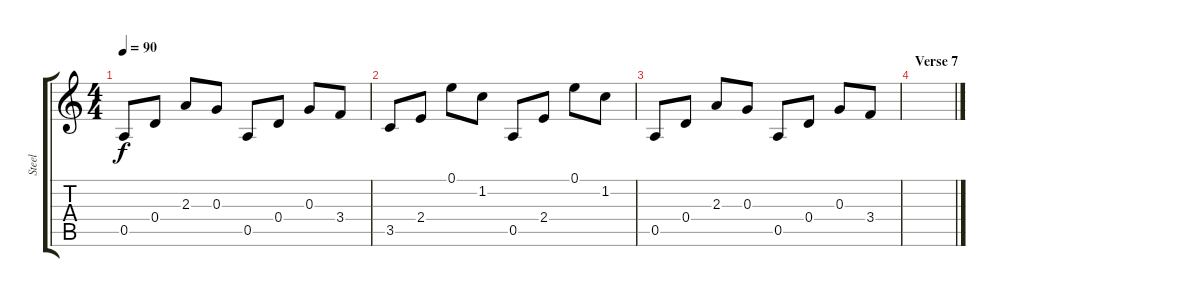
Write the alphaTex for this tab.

\track ("Steel" "Steel") {instrument acousticguitarsteel}
\staff {score tabs}
\tuning (E4 B3 G3 D3 A2 E2) {hide}
\ts (4 4)
\tempo 90
\clef g2
\ks c
0.5.8{dy f} 0.4.8 2.3.8 0.3.8 0.5.8 0.4.8 0.3.8 3.4.8 |
3.5.8 2.4.8 0.1.8 1.2.8 0.5.8 2.4.8 0.1.8 1.2.8 |
0.5.8 0.4.8 2.3.8 0.3.8 0.5.8 0.4.8 0.3.8 3.4.8 |
\section ("" "Verse 7")
